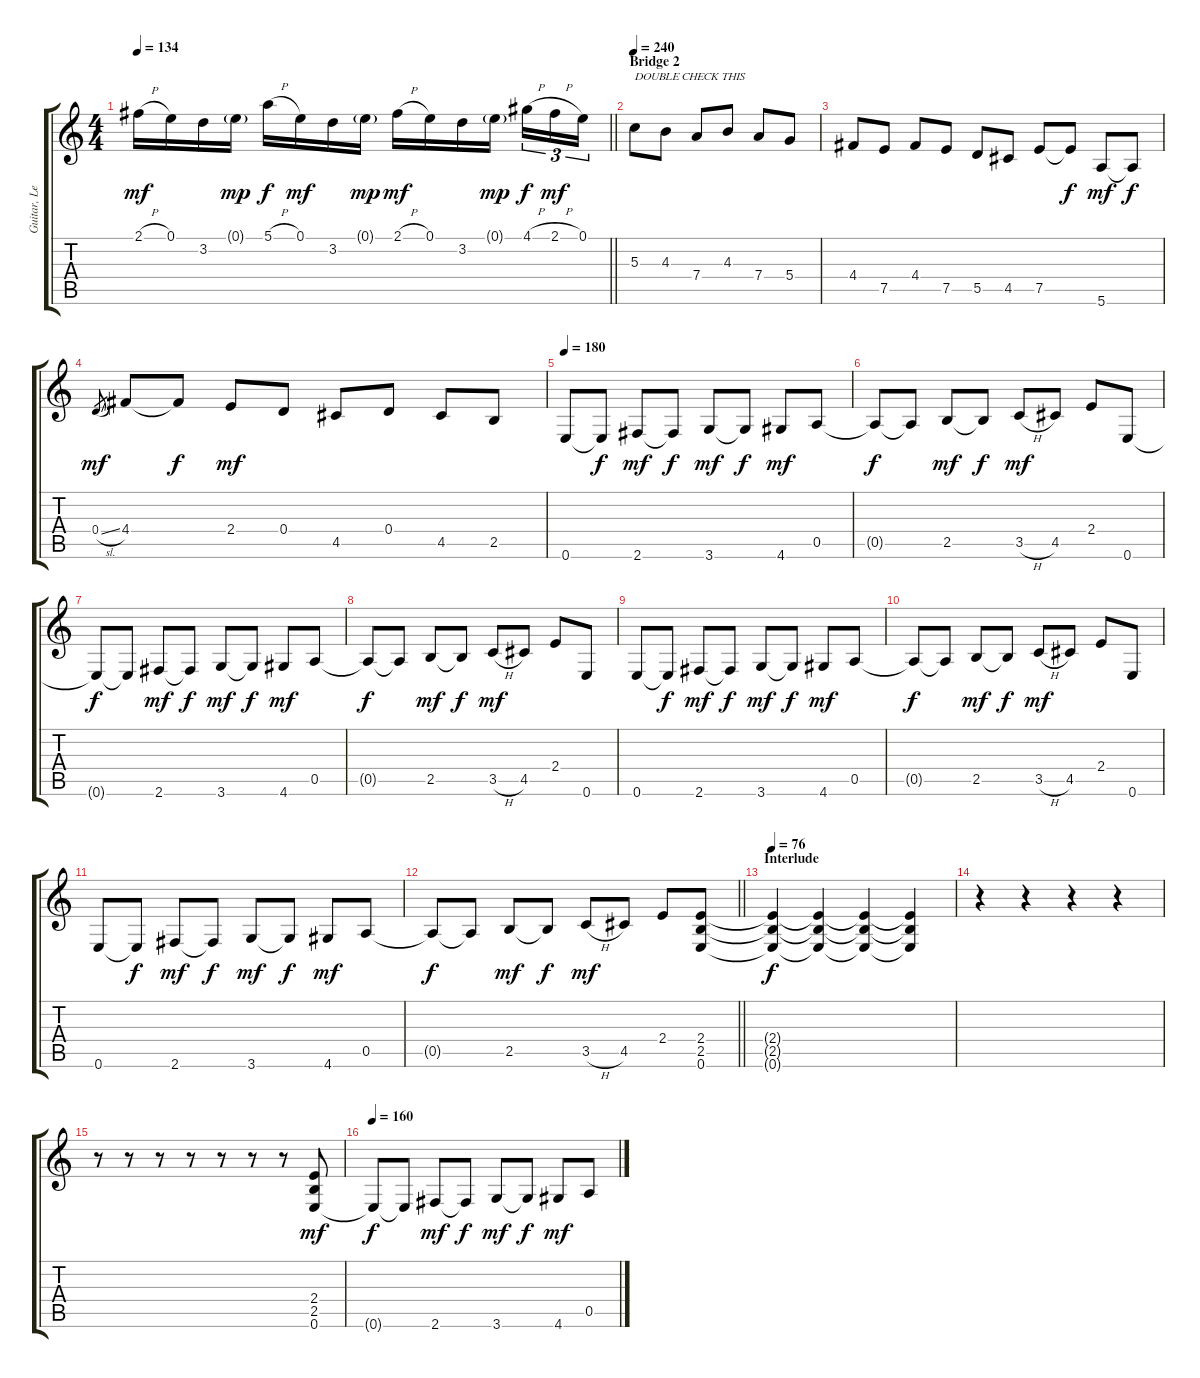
\track ("Guitar, Lead" "Guitar, Le") {instrument overdrivenguitar}
\staff {score tabs}
\tuning (E4 B3 G3 D3 A2 E2) {hide}
\ts (4 4)
\tempo 134
\clef g2
\barLineRight lightlight
\ks c
2.1{h}.16{dy mf} 0.1.16 3.2.16 0.1{g}.16{dy mp} 5.1{h}.16{dy f} 0.1.16{dy mf} 3.2.16 0.1{g}.16{dy mp} 2.1{h}.16{dy mf} 0.1.16 3.2.16 0.1{g}.16{dy mp} 4.1{h}.16{tu (3 2) dy f} 2.1{h}.16{tu (3 2) dy mf} 0.1.16{tu (3 2)} |
\section ("" "Bridge 2")
\tempo 240
5.3.8{txt "DOUBLE CHECK THIS"} 4.3.8 7.4.8 4.3.8 7.4.8 5.4.8 |
4.4.8 7.5.8 4.4.8 7.5.8 5.5.8 4.5.8 7.5.8 7.5{t}.8{dy f} 5.6.8{dy mf} 5.6{t}.8{dy f} |
0.4{sl}.8{gr dy mf} 4.4.8 4.4{t}.8{dy f} 2.4.8{dy mf} 0.4.8 4.5.8 0.4.8 4.5.8 2.5.8 |
\tempo 180
0.6.8 0.6{t}.8{dy f} 2.6.8{dy mf} 2.6{t}.8{dy f} 3.6.8{dy mf} 3.6{t}.8{dy f} 4.6.8{dy mf} 0.5.8 |
0.5{t}.8{dy f} 0.5{t}.8 2.5.8{dy mf} 2.5{t}.8{dy f} 3.5{h}.8{dy mf} 4.5.8 2.4.8 0.6.8 |
0.6{t}.8{dy f} 0.6{t}.8 2.6.8{dy mf} 2.6{t}.8{dy f} 3.6.8{dy mf} 3.6{t}.8{dy f} 4.6.8{dy mf} 0.5.8 |
0.5{t}.8{dy f} 0.5{t}.8 2.5.8{dy mf} 2.5{t}.8{dy f} 3.5{h}.8{dy mf} 4.5.8 2.4.8 0.6.8 |
0.6.8 0.6{t}.8{dy f} 2.6.8{dy mf} 2.6{t}.8{dy f} 3.6.8{dy mf} 3.6{t}.8{dy f} 4.6.8{dy mf} 0.5.8 |
0.5{t}.8{dy f} 0.5{t}.8 2.5.8{dy mf} 2.5{t}.8{dy f} 3.5{h}.8{dy mf} 4.5.8 2.4.8 0.6.8 |
0.6.8 0.6{t}.8{dy f} 2.6.8{dy mf} 2.6{t}.8{dy f} 3.6.8{dy mf} 3.6{t}.8{dy f} 4.6.8{dy mf} 0.5.8 |
\barLineRight lightlight
0.5{t}.8{dy f} 0.5{t}.8 2.5.8{dy mf} 2.5{t}.8{dy f} 3.5{h}.8{dy mf} 4.5.8 2.4.8 (2.4 2.5 0.6).8 |
\section ("" "Interlude")
\tempo 76
(2.4{t} 2.5{t} 0.6{t}).4{dy f volume 0} (2.4{t} 2.5{t} 0.6{t}).4 (2.4{t} 2.5{t} 0.6{t}).4 (2.4{t} 2.5{t} 0.6{t}).4 |
r.4{volume 16} r.4 r.4 r.4 |
r.8 r.8 r.8 r.8 r.8 r.8 r.8 (2.4 2.5 0.6).8{dy mf} |
\tempo 160
0.6{t}.8{dy f} 0.6{t}.8 2.6.8{dy mf} 2.6{t}.8{dy f} 3.6.8{dy mf} 3.6{t}.8{dy f} 4.6.8{dy mf} 0.5.8
